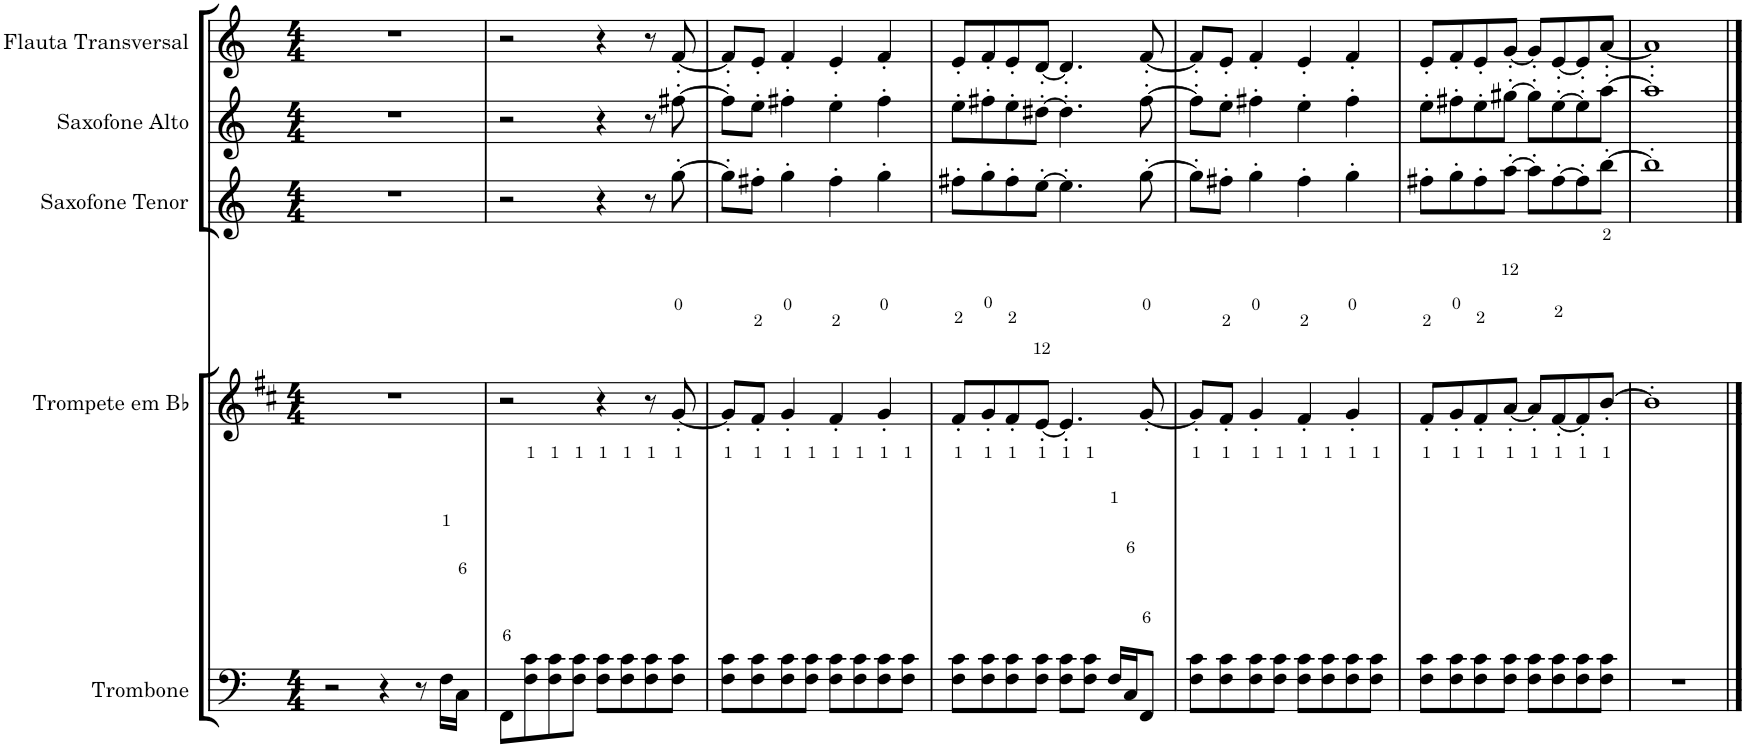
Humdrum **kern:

**kern	**kern	**kern	**kern	**kern
*part5	*part4	*part3	*part2	*part1
*staff5	*staff4	*staff3	*staff2	*staff1
*I"Trombone	*I"Trompete em Bb	*I"Saxofone Tenor	*I"Saxofone Alto	*I"Flauta Transversal
*I'Tbn.	*I'Tpt. em Bb	*I'Sax. Tn.	*	*I'Fl.
*clefF4	*clefG2	*clefG2	*clefG2	*clefG2
*	*Trd1c2	*Trd8c14	*Trd5c9	*
*k[]	*k[f#c#]	*k[]	*k[]	*k[]
*M4/4	*M4/4	*M4/4	*M4/4	*M4/4
=1	=1	=1	=1	=1
2r	1r	1r	1r	1r
4r	.	.	.	.
8r	.	.	.	.
16F\LL	.	.	.	.
16C\JJ	.	.	.	.
=2	=2	=2	=2	=2
8FF\L	2r	2r	2r	2r
8F\ 8c\	.	.	.	.
8F\ 8c\	.	.	.	.
8F\ 8c\J	.	.	.	.
8F\ 8c\L	4r	4r	4r	4r
8F\ 8c\	.	.	.	.
8F\ 8c\	8r	8r	8r	8r
8F\ 8c\J	[8g'/	[8gg'\	[8ff#X'\	[8f'/
=3	=3	=3	=3	=3
8F\ 8c\L	8g'/L]	8gg'\L]	8ff#'\L]	8f'/L]
8F\ 8c\	8f#'/J	8ff#X'\J	8ee'\J	8e'/J
8F\ 8c\	4g'/	4gg'\	4ff#X'\	4f'/
8F\ 8c\J	.	.	.	.
8F\ 8c\L	4f#'/	4ff#'\	4ee'\	4e'/
8F\ 8c\	.	.	.	.
8F\ 8c\	4g'/	4gg'\	4ff#'\	4f'/
8F\ 8c\J	.	.	.	.
=4	=4	=4	=4	=4
8F\ 8c\L	8f#'/L	8ff#X'\L	8ee'\L	8e'/L
8F\ 8c\	8g'/	8gg'\	8ff#X'\	8f'/
8F\ 8c\	8f#'/	8ff#'\	8ee'\	8e'/
8F\ 8c\J	[8e'/J	[8ee'\J	[8dd#X'\J	[8d'/J
8F\ 8c\L	4.e'/]	4.ee'\]	4.dd#'\]	4.d'/]
8F\ 8c\J	.	.	.	.
16F/LL	.	.	.	.
16C/J	.	.	.	.
8FF/J	[8g'/	[8gg'\	[8ff#'\	[8f'/
=5	=5	=5	=5	=5
8F\ 8c\L	8g'/L]	8gg'\L]	8ff#'\L]	8f'/L]
8F\ 8c\	8f#'/J	8ff#X'\J	8ee'\J	8e'/J
8F\ 8c\	4g'/	4gg'\	4ff#X'\	4f'/
8F\ 8c\J	.	.	.	.
8F\ 8c\L	4f#'/	4ff#'\	4ee'\	4e'/
8F\ 8c\	.	.	.	.
8F\ 8c\	4g'/	4gg'\	4ff#'\	4f'/
8F\ 8c\J	.	.	.	.
=6	=6	=6	=6	=6
8F\ 8c\L	8f#'/L	8ff#X'\L	8ee'\L	8e'/L
8F\ 8c\	8g'/	8gg'\	8ff#X'\	8f'/
8F\ 8c\	8f#'/	8ff#'\	8ee'\	8e'/
8F\ 8c\J	[8a'/J	[8aa'\J	[8gg#X'\J	[8g'/J
8F\ 8c\L	8a'/L]	8aa'\L]	8gg#'\L]	8g'/L]
8F\ 8c\	[8f#'/	[8ff#'\	[8ee'\	[8e'/
8F\ 8c\	8f#'/]	8ff#'\]	8ee'\]	8e'/]
8F\ 8c\J	[8b'/J	[8bb'\J	[8aa'\J	[8a'/J
=7	=7	=7	=7	=7
1r	1b']	1bb']	1aa']	1a']
==	==	==	==	==
*-	*-	*-	*-	*-
